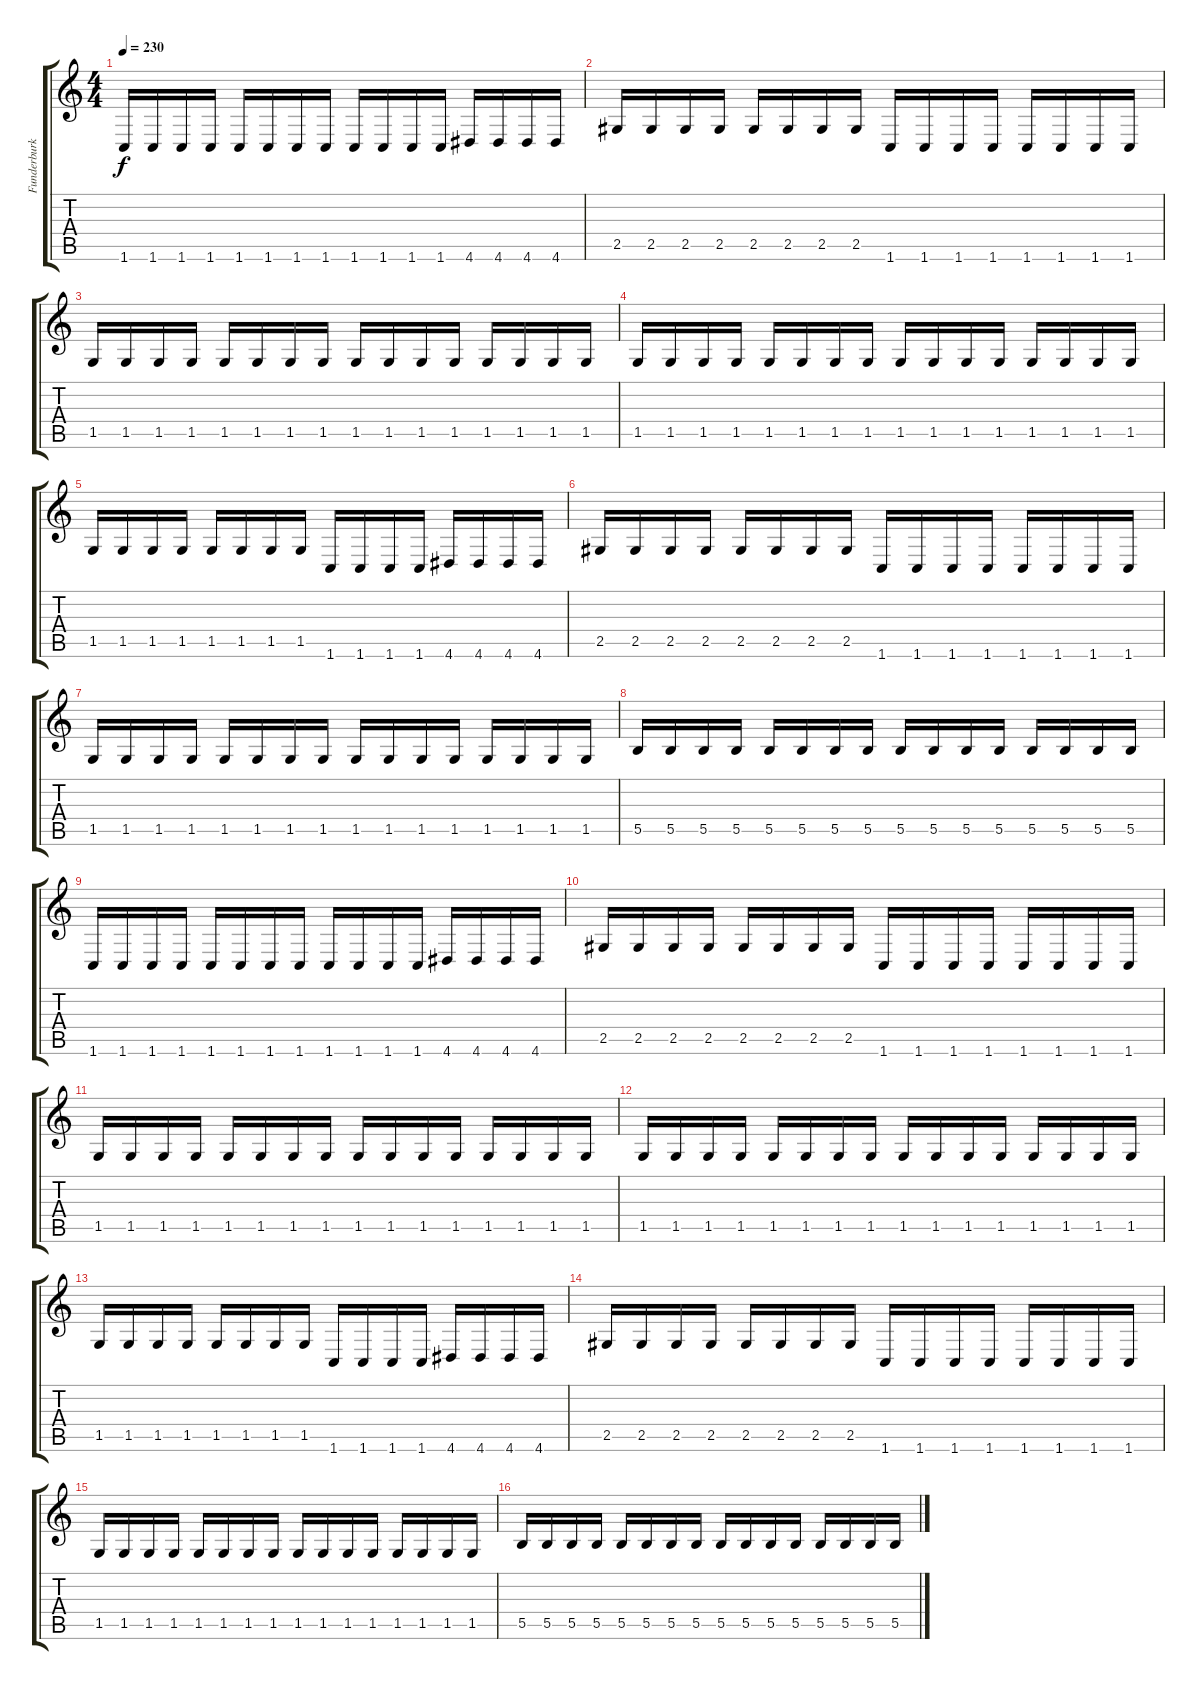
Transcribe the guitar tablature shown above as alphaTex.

\track ("Funderburk Rhythm" "Funderburk") {instrument overdrivenguitar}
\staff {score tabs}
\tuning (Db4 Ab3 E3 B2 Gb2 B1) {hide}
\ts (4 4)
\tempo 230
\clef g2
\ks c
1.6.16{dy f} 1.6.16 1.6.16 1.6.16 1.6.16 1.6.16 1.6.16 1.6.16 1.6.16 1.6.16 1.6.16 1.6.16 4.6.16 4.6.16 4.6.16 4.6.16 |
2.5.16 2.5.16 2.5.16 2.5.16 2.5.16 2.5.16 2.5.16 2.5.16 1.6.16 1.6.16 1.6.16 1.6.16 1.6.16 1.6.16 1.6.16 1.6.16 |
1.5.16 1.5.16 1.5.16 1.5.16 1.5.16 1.5.16 1.5.16 1.5.16 1.5.16 1.5.16 1.5.16 1.5.16 1.5.16 1.5.16 1.5.16 1.5.16 |
1.5.16 1.5.16 1.5.16 1.5.16 1.5.16 1.5.16 1.5.16 1.5.16 1.5.16 1.5.16 1.5.16 1.5.16 1.5.16 1.5.16 1.5.16 1.5.16 |
1.5.16 1.5.16 1.5.16 1.5.16 1.5.16 1.5.16 1.5.16 1.5.16 1.6.16 1.6.16 1.6.16 1.6.16 4.6.16 4.6.16 4.6.16 4.6.16 |
2.5.16 2.5.16 2.5.16 2.5.16 2.5.16 2.5.16 2.5.16 2.5.16 1.6.16 1.6.16 1.6.16 1.6.16 1.6.16 1.6.16 1.6.16 1.6.16 |
1.5.16 1.5.16 1.5.16 1.5.16 1.5.16 1.5.16 1.5.16 1.5.16 1.5.16 1.5.16 1.5.16 1.5.16 1.5.16 1.5.16 1.5.16 1.5.16 |
5.5.16 5.5.16 5.5.16 5.5.16 5.5.16 5.5.16 5.5.16 5.5.16 5.5.16 5.5.16 5.5.16 5.5.16 5.5.16 5.5.16 5.5.16 5.5.16 |
1.6.16 1.6.16 1.6.16 1.6.16 1.6.16 1.6.16 1.6.16 1.6.16 1.6.16 1.6.16 1.6.16 1.6.16 4.6.16 4.6.16 4.6.16 4.6.16 |
2.5.16 2.5.16 2.5.16 2.5.16 2.5.16 2.5.16 2.5.16 2.5.16 1.6.16 1.6.16 1.6.16 1.6.16 1.6.16 1.6.16 1.6.16 1.6.16 |
1.5.16 1.5.16 1.5.16 1.5.16 1.5.16 1.5.16 1.5.16 1.5.16 1.5.16 1.5.16 1.5.16 1.5.16 1.5.16 1.5.16 1.5.16 1.5.16 |
1.5.16 1.5.16 1.5.16 1.5.16 1.5.16 1.5.16 1.5.16 1.5.16 1.5.16 1.5.16 1.5.16 1.5.16 1.5.16 1.5.16 1.5.16 1.5.16 |
1.5.16 1.5.16 1.5.16 1.5.16 1.5.16 1.5.16 1.5.16 1.5.16 1.6.16 1.6.16 1.6.16 1.6.16 4.6.16 4.6.16 4.6.16 4.6.16 |
2.5.16 2.5.16 2.5.16 2.5.16 2.5.16 2.5.16 2.5.16 2.5.16 1.6.16 1.6.16 1.6.16 1.6.16 1.6.16 1.6.16 1.6.16 1.6.16 |
1.5.16 1.5.16 1.5.16 1.5.16 1.5.16 1.5.16 1.5.16 1.5.16 1.5.16 1.5.16 1.5.16 1.5.16 1.5.16 1.5.16 1.5.16 1.5.16 |
5.5.16 5.5.16 5.5.16 5.5.16 5.5.16 5.5.16 5.5.16 5.5.16 5.5.16 5.5.16 5.5.16 5.5.16 5.5.16 5.5.16 5.5.16 5.5.16
